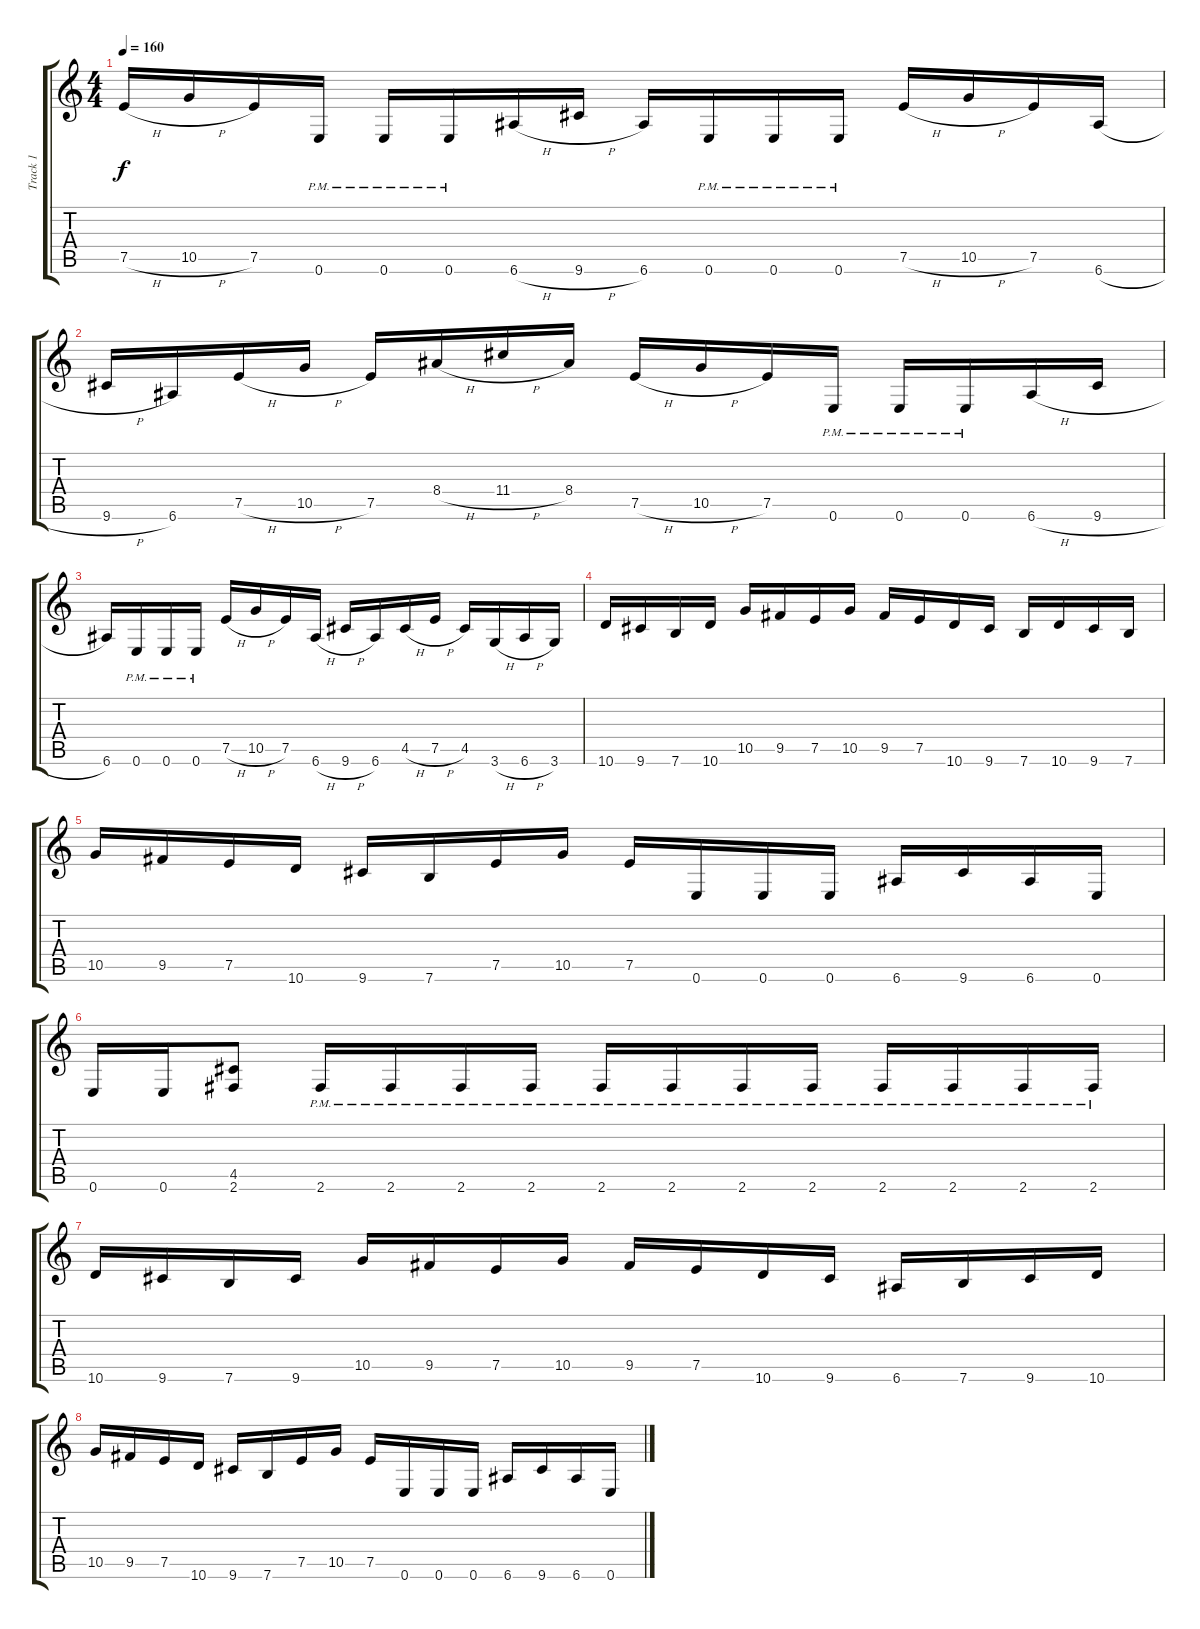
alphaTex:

\track ("Track 1" "Track 1") {instrument overdrivenguitar}
\staff {score tabs}
\tuning (E4 B3 G3 D3 A2 E2) {hide}
\ts (4 4)
\tempo 160
\clef g2
\ks c
7.5{h}.16{dy f} 10.5{h}.16 7.5.16 0.6{pm}.16 0.6{pm}.16 0.6{pm}.16 6.6{h}.16 9.6{h}.16 6.6.16 0.6{pm}.16 0.6{pm}.16 0.6{pm}.16 7.5{h}.16 10.5{h}.16 7.5.16 6.6{h}.16 |
9.6{h}.16 6.6.16 7.5{h}.16 10.5{h}.16 7.5.16 8.4{h}.16 11.4{h}.16 8.4.16 7.5{h}.16 10.5{h}.16 7.5.16 0.6{pm}.16 0.6{pm}.16 0.6{pm}.16 6.6{h}.16 9.6{h}.16 |
6.6.16 0.6{pm}.16 0.6{pm}.16 0.6{pm}.16 7.5{h}.16 10.5{h}.16 7.5.16 6.6{h}.16 9.6{h}.16 6.6.16 4.5{h}.16 7.5{h}.16 4.5.16 3.6{h}.16 6.6{h}.16 3.6.16 |
10.6.16 9.6.16 7.6.16 10.6.16 10.5.16 9.5.16 7.5.16 10.5.16 9.5.16 7.5.16 10.6.16 9.6.16 7.6.16 10.6.16 9.6.16 7.6.16 |
10.5.16 9.5.16 7.5.16 10.6.16 9.6.16 7.6.16 7.5.16 10.5.16 7.5.16 0.6.16 0.6.16 0.6.16 6.6.16 9.6.16 6.6.16 0.6.16 |
0.6.16 0.6.16 (4.5 2.6).8 2.6{pm}.16 2.6{pm}.16 2.6{pm}.16 2.6{pm}.16 2.6{pm}.16 2.6{pm}.16 2.6{pm}.16 2.6{pm}.16 2.6{pm}.16 2.6{pm}.16 2.6{pm}.16 2.6{pm}.16 |
10.6.16 9.6.16 7.6.16 9.6.16 10.5.16 9.5.16 7.5.16 10.5.16 9.5.16 7.5.16 10.6.16 9.6.16 6.6.16 7.6.16 9.6.16 10.6.16 |
10.5.16 9.5.16 7.5.16 10.6.16 9.6.16 7.6.16 7.5.16 10.5.16 7.5.16 0.6.16 0.6.16 0.6.16 6.6.16 9.6.16 6.6.16 0.6.16
